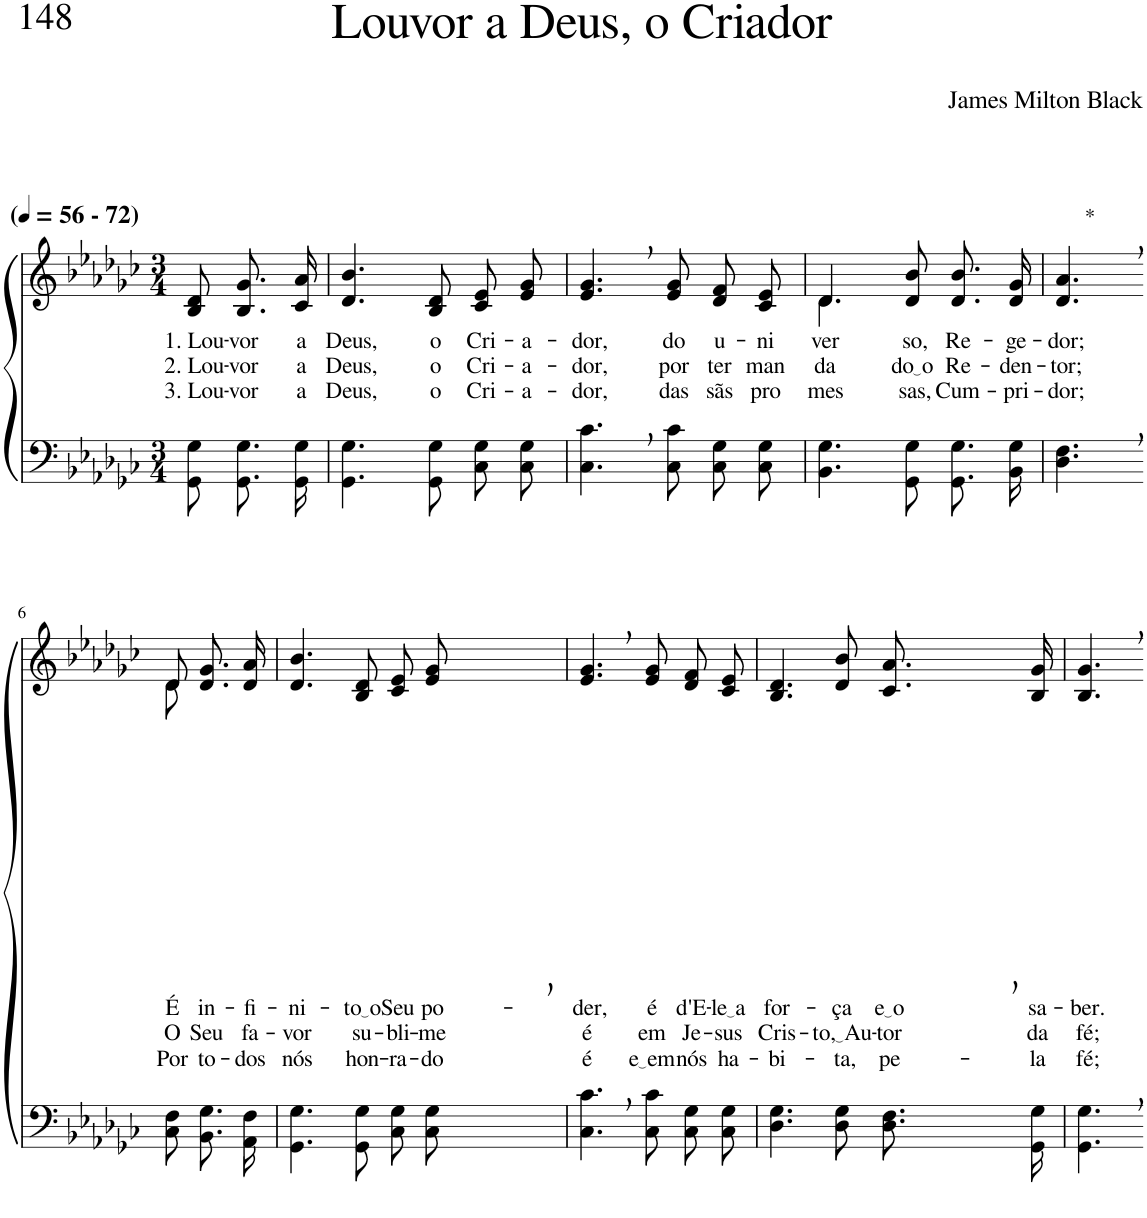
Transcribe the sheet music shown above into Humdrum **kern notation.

**kern	**kern	**text	**text	**text
*part2	*part1	*part1	*part1	*part1
*staff2	*staff1	*staff1	*staff1	*staff1
*I"Parte III e IV	*I"Parte I e II	*	*	*
*clefF4	*clefG2	*	*	*
*Trd-1c-2	*Trd-1c-2	*	*	*
*k[b-e-a-d-g-c-]	*k[b-e-a-d-g-c-]	*	*	*
*M3/4	*M3/4	*	*	*
*MM56	*MM56	*	*	*
=1	=1	=1	=1	=1
!	!LO:TX:a:B:t=(	!	!	!
!	!LO:TX:a:B:t=- 72)	!	!	!
!	!	!LO:LY:b	!LO:LY:b	!LO:LY:b
8GG-\ 8G-\	8B-/ 8d-/	1. Lou-	2. Lou-	3. Lou-
!	!	!LO:LY:b	!LO:LY:b	!LO:LY:b
8.GG-/ 8.G-/L	8.B-/ 8.g-/L	-vor	-vor	-vor
!	!	!LO:LY:b	!LO:LY:b	!LO:LY:b
16GG-/ 16G-/Jk	16c-/ 16a-/Jk	a	a	a
=2	=2	=2	=2	=2
!	!	!LO:LY:b	!LO:LY:b	!LO:LY:b
4.GG-\ 4.G-\	4.d-/ 4.b-/	Deus,	Deus,	Deus,
!	!	!LO:LY:b	!LO:LY:b	!LO:LY:b
8GG-\ 8G-\	8B-/ 8d-/	o	o	o
!	!	!LO:LY:b	!LO:LY:b	!LO:LY:b
8C-\ 8G-\L	8c-/ 8e-/L	Cri-	Cri-	Cri-
!	!	!LO:LY:b	!LO:LY:b	!LO:LY:b
8C-\ 8G-\J	8e-/ 8g-/J	-a-	-a-	-a-
=3	=3	=3	=3	=3
!	!	!LO:LY:b	!LO:LY:b	!LO:LY:b
4.C-\, 4.c-\,	4.e-/, 4.g-/,	-dor,	-dor,	-dor,
!	!	!LO:LY:b	!LO:LY:b	!LO:LY:b
8C-\ 8c-\	8e-/ 8g-/	do	por	das
!	!	!LO:LY:b	!LO:LY:b	!LO:LY:b
8C-\ 8G-\L	8d-/ 8f/L	u-	ter	sãs
!	!	!LO:LY:b	!LO:LY:b	!LO:LY:b
8C-\ 8G-\J	8c-/ 8e-/J	-ni-	man-	pro-
=4	=4	=4	=4	=4
*	*^	*	*	*
!	!	!	!LO:LY:b	!LO:LY:b	!LO:LY:b
4.BB-\ 4.G-\	4.d-/	4.d-\	-ver-	-da-	-mes-
!	!	!	!LO:LY:b	!LO:LY:b	!LO:LY:b
8GG-\ 8G-\	8d-/ 8b-/	4.ryy	-so,	do o	-sas,
!	!	!	!LO:LY:b	!LO:LY:b	!LO:LY:b
8.GG-/ 8.G-/L	8.d-/ 8.b-/L	.	Re-	Re-	Cum-
!	!	!	!LO:LY:b	!LO:LY:b	!LO:LY:b
16BB-/ 16G-/Jk	16d-/ 16g-/Jk	.	-ge-	-den-	-pri-
*	*v	*v	*	*	*
=5	=5	=5	=5	=5
!	!LO:TX:a:t=*	!	!	!
!	!	!LO:LY:b	!LO:LY:b	!LO:LY:b
4.D-\, 4.F\,	4.d-/, 4.a-/,	-dor;	-tor;	-dor;
!!LO:LB:g=z
=6-	=6-	=6-	=6-	=6-
*	*^	*	*	*
!	!	!	!LO:LY:b	!LO:LY:b	!LO:LY:b
8C-\ 8F\	8d-/	8d-\	É	O	-Por
!	!	!	!LO:LY:b	!LO:LY:b	!LO:LY:b
8.BB-\ 8.G-\L	8.d-/ 8.g-/L	4ryy	in-	Seu	to-
!	!	!	!LO:LY:b	!LO:LY:b	!LO:LY:b
16AA-\ 16F\Jk	16d-/ 16a-/Jk	.	-fi-	fa-	-dos
*	*v	*v	*	*	*
=7	=7	=7	=7	=7
!	!	!LO:LY:b	!LO:LY:b	!LO:LY:b
4.GG-\ 4.G-\	4.d-/ 4.b-/	-ni-	-vor	nós
!	!	!LO:LY:b	!LO:LY:b	!LO:LY:b
8GG-\ 8G-\	8B-/ 8d-/	to o	su-	hon-
!	!	!LO:LY:b	!LO:LY:b	!LO:LY:b
8C-\ 8G-\L	8c-/ 8e-/L	Seu	-bli-	-ra-
!	!	!LO:LY:b	!LO:LY:b	!LO:LY:b
8C-,\ 8G-,\J	8e-,/ 8g-,/J	po-	-me	-do
=8	=8	=8	=8	=8
!	!	!LO:LY:b	!LO:LY:b	!LO:LY:b
4.C-\, 4.c-\,	4.e-/, 4.g-/,	-der,	é	é
!	!	!LO:LY:b	!LO:LY:b	!LO:LY:b
8C-\ 8c-\	8e-/ 8g-/	é	em	e em
!	!	!LO:LY:b	!LO:LY:b	!LO:LY:b
8C-\ 8G-\L	8d-/ 8f/L	d'E-	Je-	nós
!	!	!LO:LY:b	!LO:LY:b	!LO:LY:b
8C-\ 8G-\J	8c-/ 8e-/J	le a	-sus	ha-
=9	=9	=9	=9	=9
!	!	!LO:LY:b	!LO:LY:b	!LO:LY:b
4.D-\ 4.G-\	4.B-/ 4.d-/	for-	Cris-	-bi-
!	!	!LO:LY:b	!LO:LY:b	!LO:LY:b
8D-\ 8G-\	8d-/ 8b-/	-ça	to, Au	-ta,
!	!	!LO:LY:b	!LO:LY:b	!LO:LY:b
8.D-,\ 8.F,\L	8.c-,/ 8.a-,/L	e o	-tor	pe-
!	!	!LO:LY:b	!LO:LY:b	!LO:LY:b
16GG-\ 16G-\Jk	16B-/ 16g-/Jk	sa-	da	-la
=10	=10	=10	=10	=10
!	!	!LO:LY:b	!LO:LY:b	!LO:LY:b
4.GG-\, 4.G-\,	4.B-/, 4.g-/,	-ber.	fé;	fé;
=-	=-	=-	=-	=-
*-	*-	*-	*-	*-
